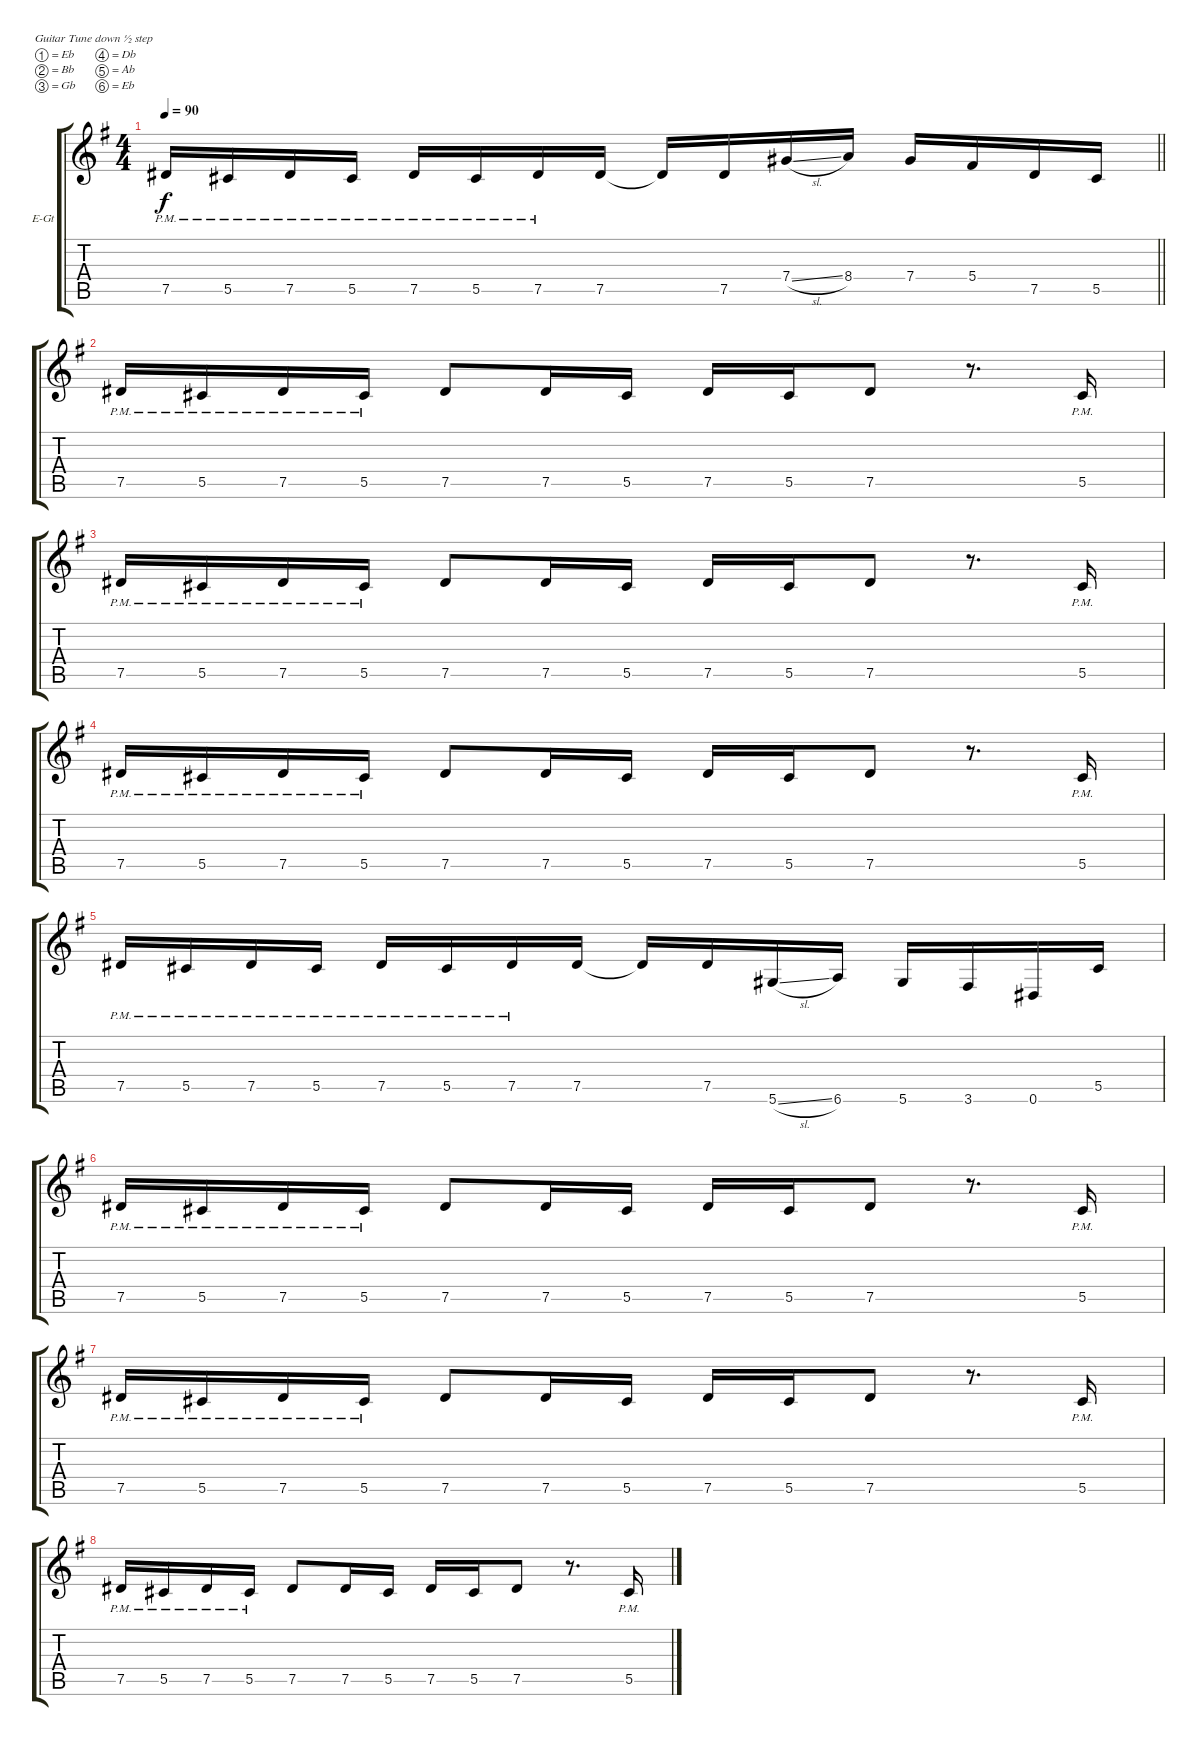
\bracketExtendMode groupsimilarinstruments
\firstSystemTrackNameOrientation horizontal
\otherSystemsTrackNameOrientation horizontal
\track ("o1" "E-Gt") {instrument overdrivenguitar}
\staff {score tabs}
\tuning (Eb4 Bb3 Gb3 Db3 Ab2 Eb2)
\ts (4 4)
\tempo 90
\clef g2
\barLineRight lightlight
\ks g
7.5{pm}.16{dy f} 5.5{pm}.16 7.5{pm}.16 5.5{pm}.16 7.5{pm}.16 5.5{pm}.16 7.5{pm}.16 7.5.16 7.5{t}.16 7.5.16 7.4{sl}.16 8.4.16 7.4.16 5.4.16 7.5.16 5.5.16 |
\section ("" " ")
7.5{pm}.16 5.5{pm}.16 7.5{pm}.16 5.5{pm}.16 7.5.8 7.5.16 5.5.16 7.5.16 5.5.16 7.5.8 r.8{d} 5.5{pm}.16 |
7.5{pm}.16 5.5{pm}.16 7.5{pm}.16 5.5{pm}.16 7.5.8 7.5.16 5.5.16 7.5.16 5.5.16 7.5.8 r.8{d} 5.5{pm}.16 |
7.5{pm}.16 5.5{pm}.16 7.5{pm}.16 5.5{pm}.16 7.5.8 7.5.16 5.5.16 7.5.16 5.5.16 7.5.8 r.8{d} 5.5{pm}.16 |
7.5{pm}.16 5.5{pm}.16 7.5{pm}.16 5.5{pm}.16 7.5{pm}.16 5.5{pm}.16 7.5{pm}.16 7.5.16 7.5{t}.16 7.5.16 5.6{sl}.16 6.6.16 5.6.16 3.6.16 0.6.16 5.5.16 |
7.5{pm}.16 5.5{pm}.16 7.5{pm}.16 5.5{pm}.16 7.5.8 7.5.16 5.5.16 7.5.16 5.5.16 7.5.8 r.8{d} 5.5{pm}.16 |
7.5{pm}.16 5.5{pm}.16 7.5{pm}.16 5.5{pm}.16 7.5.8 7.5.16 5.5.16 7.5.16 5.5.16 7.5.8 r.8{d} 5.5{pm}.16 |
7.5{pm}.16 5.5{pm}.16 7.5{pm}.16 5.5{pm}.16 7.5.8 7.5.16 5.5.16 7.5.16 5.5.16 7.5.8 r.8{d} 5.5{pm}.16
